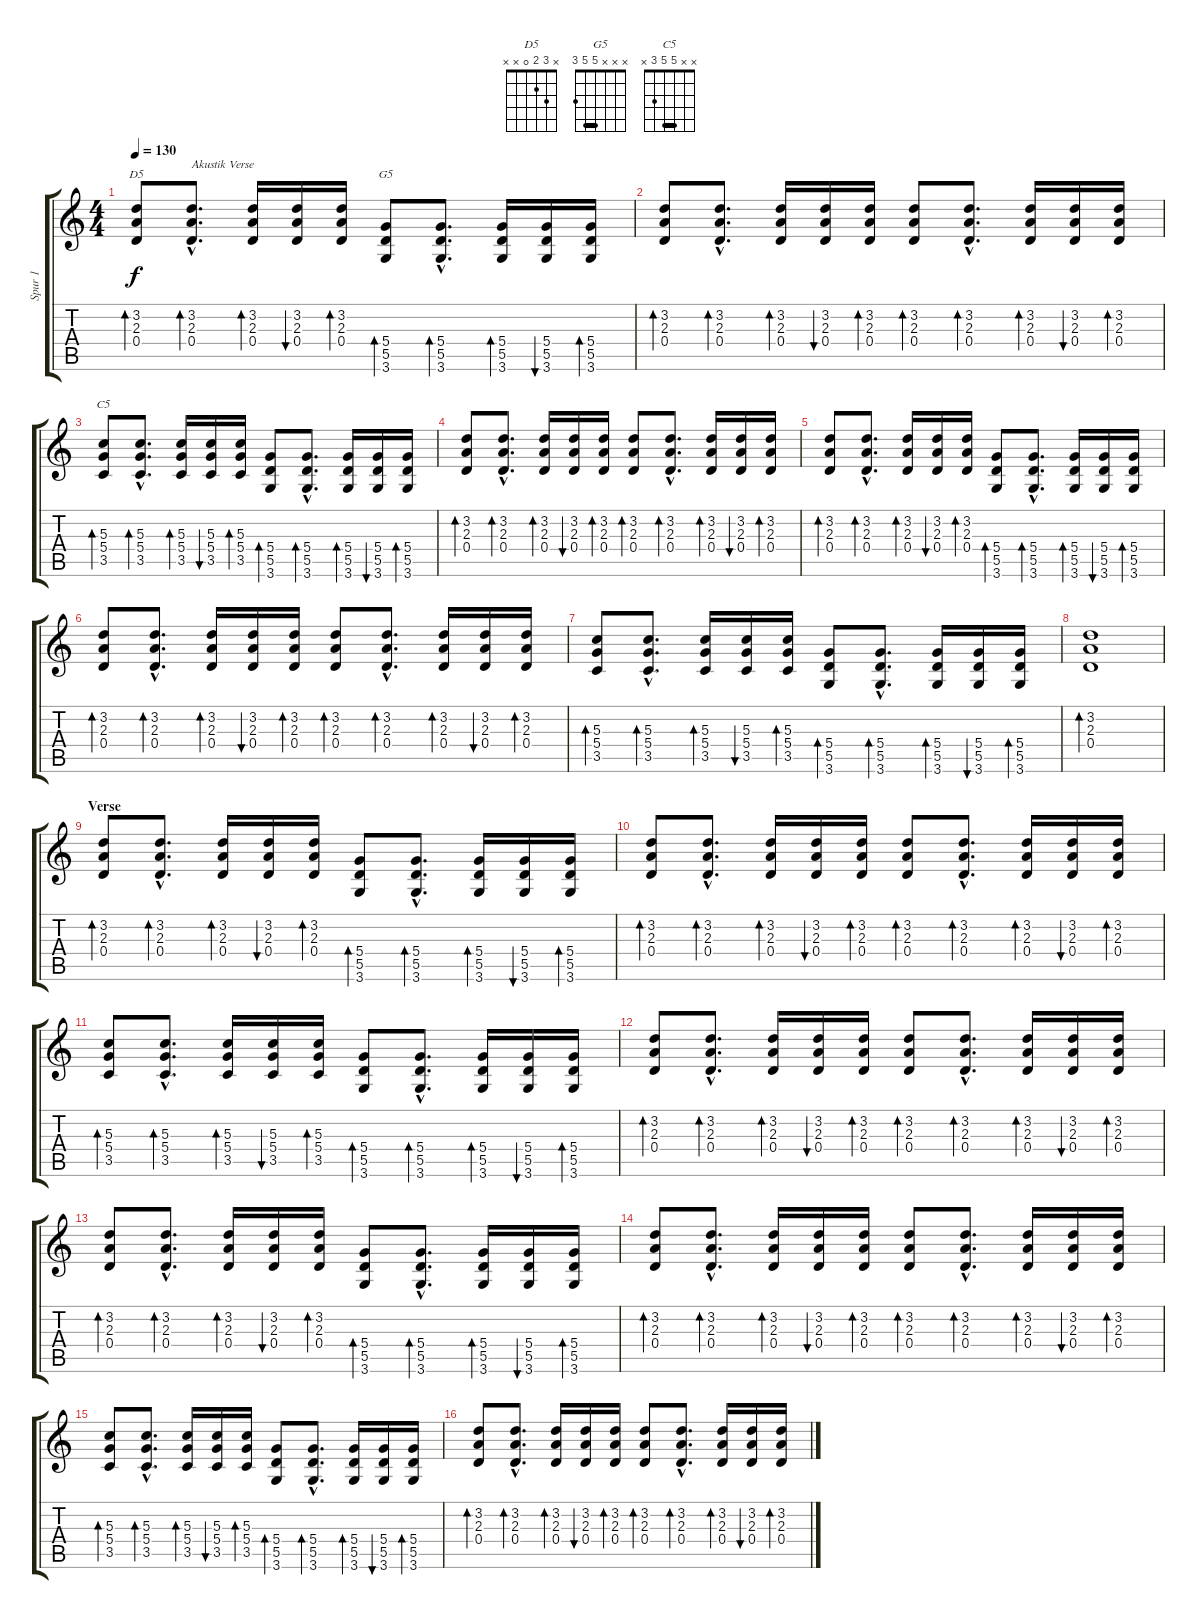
\track ("Spur 1" "Spur 1") {instrument acousticguitarnylon}
\staff {score tabs}
\tuning (E4 B3 G3 D3 A2 E2) {hide}
\chord ("D5" x 3 2 0 x x)
\chord ("G5" x x x 5 5 3) {barre 5}
\chord ("C5" x x 5 5 3 x) {barre 5}
\ts (4 4)
\tempo 130
\clef g2
\ks c
(3.2 2.3 0.4).8{bd 120 ch "D5" dy f instrument acousticguitarnylon} (3.2{hac} 2.3{hac} 0.4{hac}).8{d bd 120 txt "Akustik Verse"} (3.2 2.3 0.4).16{bd 240} (3.2 2.3 0.4).16{bu 240} (3.2 2.3 0.4).16{bd 240} (5.4 5.5 3.6).8{bd 120 ch "G5"} (5.4{hac} 5.5{hac} 3.6{hac}).8{d bd 120} (5.4 5.5 3.6).16{bd 120} (5.4 5.5 3.6).16{bu 120} (5.4 5.5 3.6).16{bd 240} |
(3.2 2.3 0.4).8{bd 120} (3.2{hac} 2.3{hac} 0.4{hac}).8{d bd 120} (3.2 2.3 0.4).16{bd 120} (3.2 2.3 0.4).16{bu 120} (3.2 2.3 0.4).16{bd 240} (3.2 2.3 0.4).8{bd 120} (3.2{hac} 2.3{hac} 0.4{hac}).8{d bd 120} (3.2 2.3 0.4).16{bd 120} (3.2 2.3 0.4).16{bu 120} (3.2 2.3 0.4).16{bd 240} |
(5.3 5.4 3.5).8{bd 120 ch "C5"} (5.3{hac} 5.4{hac} 3.5{hac}).8{d bd 120} (5.3 5.4 3.5).16{bd 120} (5.3 5.4 3.5).16{bu 120} (5.3 5.4 3.5).16{bd 240} (5.4 5.5 3.6).8{bd 120} (5.4{hac} 5.5{hac} 3.6{hac}).8{d bd 120} (5.4 5.5 3.6).16{bd 120} (5.4 5.5 3.6).16{bu 120} (5.4 5.5 3.6).16{bd 240} |
(3.2 2.3 0.4).8{bd 120} (3.2{hac} 2.3{hac} 0.4{hac}).8{d bd 120} (3.2 2.3 0.4).16{bd 120} (3.2 2.3 0.4).16{bu 120} (3.2 2.3 0.4).16{bd 240} (3.2 2.3 0.4).8{bd 120} (3.2{hac} 2.3{hac} 0.4{hac}).8{d bd 120} (3.2 2.3 0.4).16{bd 120} (3.2 2.3 0.4).16{bu 120} (3.2 2.3 0.4).16{bd 240} |
(3.2 2.3 0.4).8{bd 120} (3.2{hac} 2.3{hac} 0.4{hac}).8{d bd 120} (3.2 2.3 0.4).16{bd 240} (3.2 2.3 0.4).16{bu 240} (3.2 2.3 0.4).16{bd 240} (5.4 5.5 3.6).8{bd 120} (5.4{hac} 5.5{hac} 3.6{hac}).8{d bd 120} (5.4 5.5 3.6).16{bd 120} (5.4 5.5 3.6).16{bu 120} (5.4 5.5 3.6).16{bd 240} |
(3.2 2.3 0.4).8{bd 120} (3.2{hac} 2.3{hac} 0.4{hac}).8{d bd 120} (3.2 2.3 0.4).16{bd 120} (3.2 2.3 0.4).16{bu 120} (3.2 2.3 0.4).16{bd 240} (3.2 2.3 0.4).8{bd 120} (3.2{hac} 2.3{hac} 0.4{hac}).8{d bd 120} (3.2 2.3 0.4).16{bd 120} (3.2 2.3 0.4).16{bu 120} (3.2 2.3 0.4).16{bd 240} |
(5.3 5.4 3.5).8{bd 120} (5.3{hac} 5.4{hac} 3.5{hac}).8{d bd 120} (5.3 5.4 3.5).16{bd 120} (5.3 5.4 3.5).16{bu 120} (5.3 5.4 3.5).16{bd 240} (5.4 5.5 3.6).8{bd 120} (5.4{hac} 5.5{hac} 3.6{hac}).8{d bd 120} (5.4 5.5 3.6).16{bd 120} (5.4 5.5 3.6).16{bu 120} (5.4 5.5 3.6).16{bd 240} |
(3.2 2.3 0.4).1{bd 240} |
\section ("" "Verse")
(3.2 2.3 0.4).8{bd 120} (3.2{hac} 2.3{hac} 0.4{hac}).8{d bd 120} (3.2 2.3 0.4).16{bd 240} (3.2 2.3 0.4).16{bu 240} (3.2 2.3 0.4).16{bd 240} (5.4 5.5 3.6).8{bd 120} (5.4{hac} 5.5{hac} 3.6{hac}).8{d bd 120} (5.4 5.5 3.6).16{bd 120} (5.4 5.5 3.6).16{bu 120} (5.4 5.5 3.6).16{bd 240} |
(3.2 2.3 0.4).8{bd 120} (3.2{hac} 2.3{hac} 0.4{hac}).8{d bd 120} (3.2 2.3 0.4).16{bd 120} (3.2 2.3 0.4).16{bu 120} (3.2 2.3 0.4).16{bd 240} (3.2 2.3 0.4).8{bd 120} (3.2{hac} 2.3{hac} 0.4{hac}).8{d bd 120} (3.2 2.3 0.4).16{bd 120} (3.2 2.3 0.4).16{bu 120} (3.2 2.3 0.4).16{bd 240} |
(5.3 5.4 3.5).8{bd 120} (5.3{hac} 5.4{hac} 3.5{hac}).8{d bd 120} (5.3 5.4 3.5).16{bd 120} (5.3 5.4 3.5).16{bu 120} (5.3 5.4 3.5).16{bd 240} (5.4 5.5 3.6).8{bd 120} (5.4{hac} 5.5{hac} 3.6{hac}).8{d bd 120} (5.4 5.5 3.6).16{bd 120} (5.4 5.5 3.6).16{bu 120} (5.4 5.5 3.6).16{bd 240} |
(3.2 2.3 0.4).8{bd 120} (3.2{hac} 2.3{hac} 0.4{hac}).8{d bd 120} (3.2 2.3 0.4).16{bd 120} (3.2 2.3 0.4).16{bu 120} (3.2 2.3 0.4).16{bd 240} (3.2 2.3 0.4).8{bd 120} (3.2{hac} 2.3{hac} 0.4{hac}).8{d bd 120} (3.2 2.3 0.4).16{bd 120} (3.2 2.3 0.4).16{bu 120} (3.2 2.3 0.4).16{bd 240} |
(3.2 2.3 0.4).8{bd 120} (3.2{hac} 2.3{hac} 0.4{hac}).8{d bd 120} (3.2 2.3 0.4).16{bd 240} (3.2 2.3 0.4).16{bu 240} (3.2 2.3 0.4).16{bd 240} (5.4 5.5 3.6).8{bd 120} (5.4{hac} 5.5{hac} 3.6{hac}).8{d bd 120} (5.4 5.5 3.6).16{bd 120} (5.4 5.5 3.6).16{bu 120} (5.4 5.5 3.6).16{bd 240} |
(3.2 2.3 0.4).8{bd 120} (3.2{hac} 2.3{hac} 0.4{hac}).8{d bd 120} (3.2 2.3 0.4).16{bd 120} (3.2 2.3 0.4).16{bu 120} (3.2 2.3 0.4).16{bd 240} (3.2 2.3 0.4).8{bd 120} (3.2{hac} 2.3{hac} 0.4{hac}).8{d bd 120} (3.2 2.3 0.4).16{bd 120} (3.2 2.3 0.4).16{bu 120} (3.2 2.3 0.4).16{bd 240} |
(5.3 5.4 3.5).8{bd 120} (5.3{hac} 5.4{hac} 3.5{hac}).8{d bd 120} (5.3 5.4 3.5).16{bd 120} (5.3 5.4 3.5).16{bu 120} (5.3 5.4 3.5).16{bd 240} (5.4 5.5 3.6).8{bd 120} (5.4{hac} 5.5{hac} 3.6{hac}).8{d bd 120} (5.4 5.5 3.6).16{bd 120} (5.4 5.5 3.6).16{bu 120} (5.4 5.5 3.6).16{bd 240} |
(3.2 2.3 0.4).8{bd 120} (3.2{hac} 2.3{hac} 0.4{hac}).8{d bd 120} (3.2 2.3 0.4).16{bd 120} (3.2 2.3 0.4).16{bu 120} (3.2 2.3 0.4).16{bd 240} (3.2 2.3 0.4).8{bd 120} (3.2{hac} 2.3{hac} 0.4{hac}).8{d bd 120} (3.2 2.3 0.4).16{bd 120} (3.2 2.3 0.4).16{bu 120} (3.2 2.3 0.4).16{bd 240}
